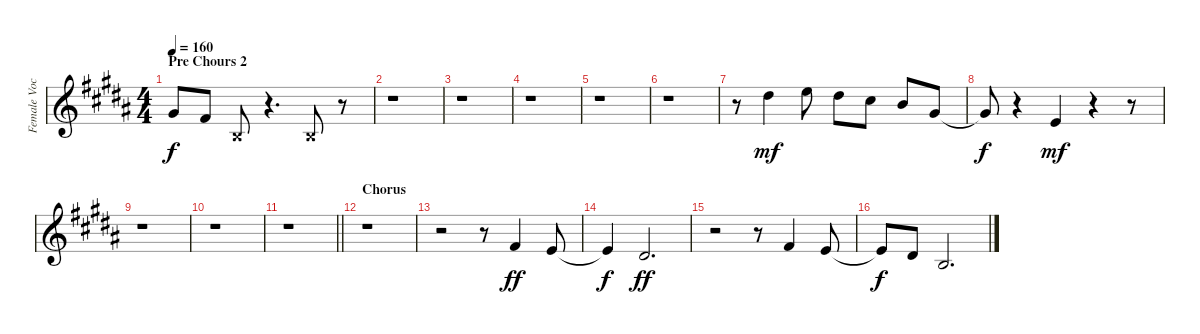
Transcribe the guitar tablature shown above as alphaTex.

\track ("Female Vocals" "Female Voc") {instrument altosax}
\staff {score}
\tuning (E4 B3 G3 D3 A2 E2) {hide}
\ts (4 4)
\section ("" "Pre Chours 2")
\tempo 160
\clef g2
\ks b
4.1{t}.8{dy f} 2.1.8 0.2{x}.8 r.4{d} 0.2{x}.8 r.8 |
r.1 |
r.1 |
r.1 |
r.1 |
r.1 |
r.8 11.1.4{dy mf} 12.1.8 11.1.8 9.1.8 7.1.8 4.1.8 |
4.1{t}.8{dy f} r.4 0.1.4{dy mf} r.4 r.8 |
r.1 |
r.1 |
\barLineRight lightlight
r.1 |
\section ("" "Chorus")
r.1 |
r.2 r.8 2.1.4{dy ff} 0.1.8 |
0.1{t}.4{dy f} 0.2{be (custom 0 8 14 8 16 4 29 4 32 0 40 0 60 0)}.2{d dy ff} |
r.2 r.8 2.1.4 0.1.8 |
0.1{t}.8{dy f} 4.2.8 0.2.2{d}
